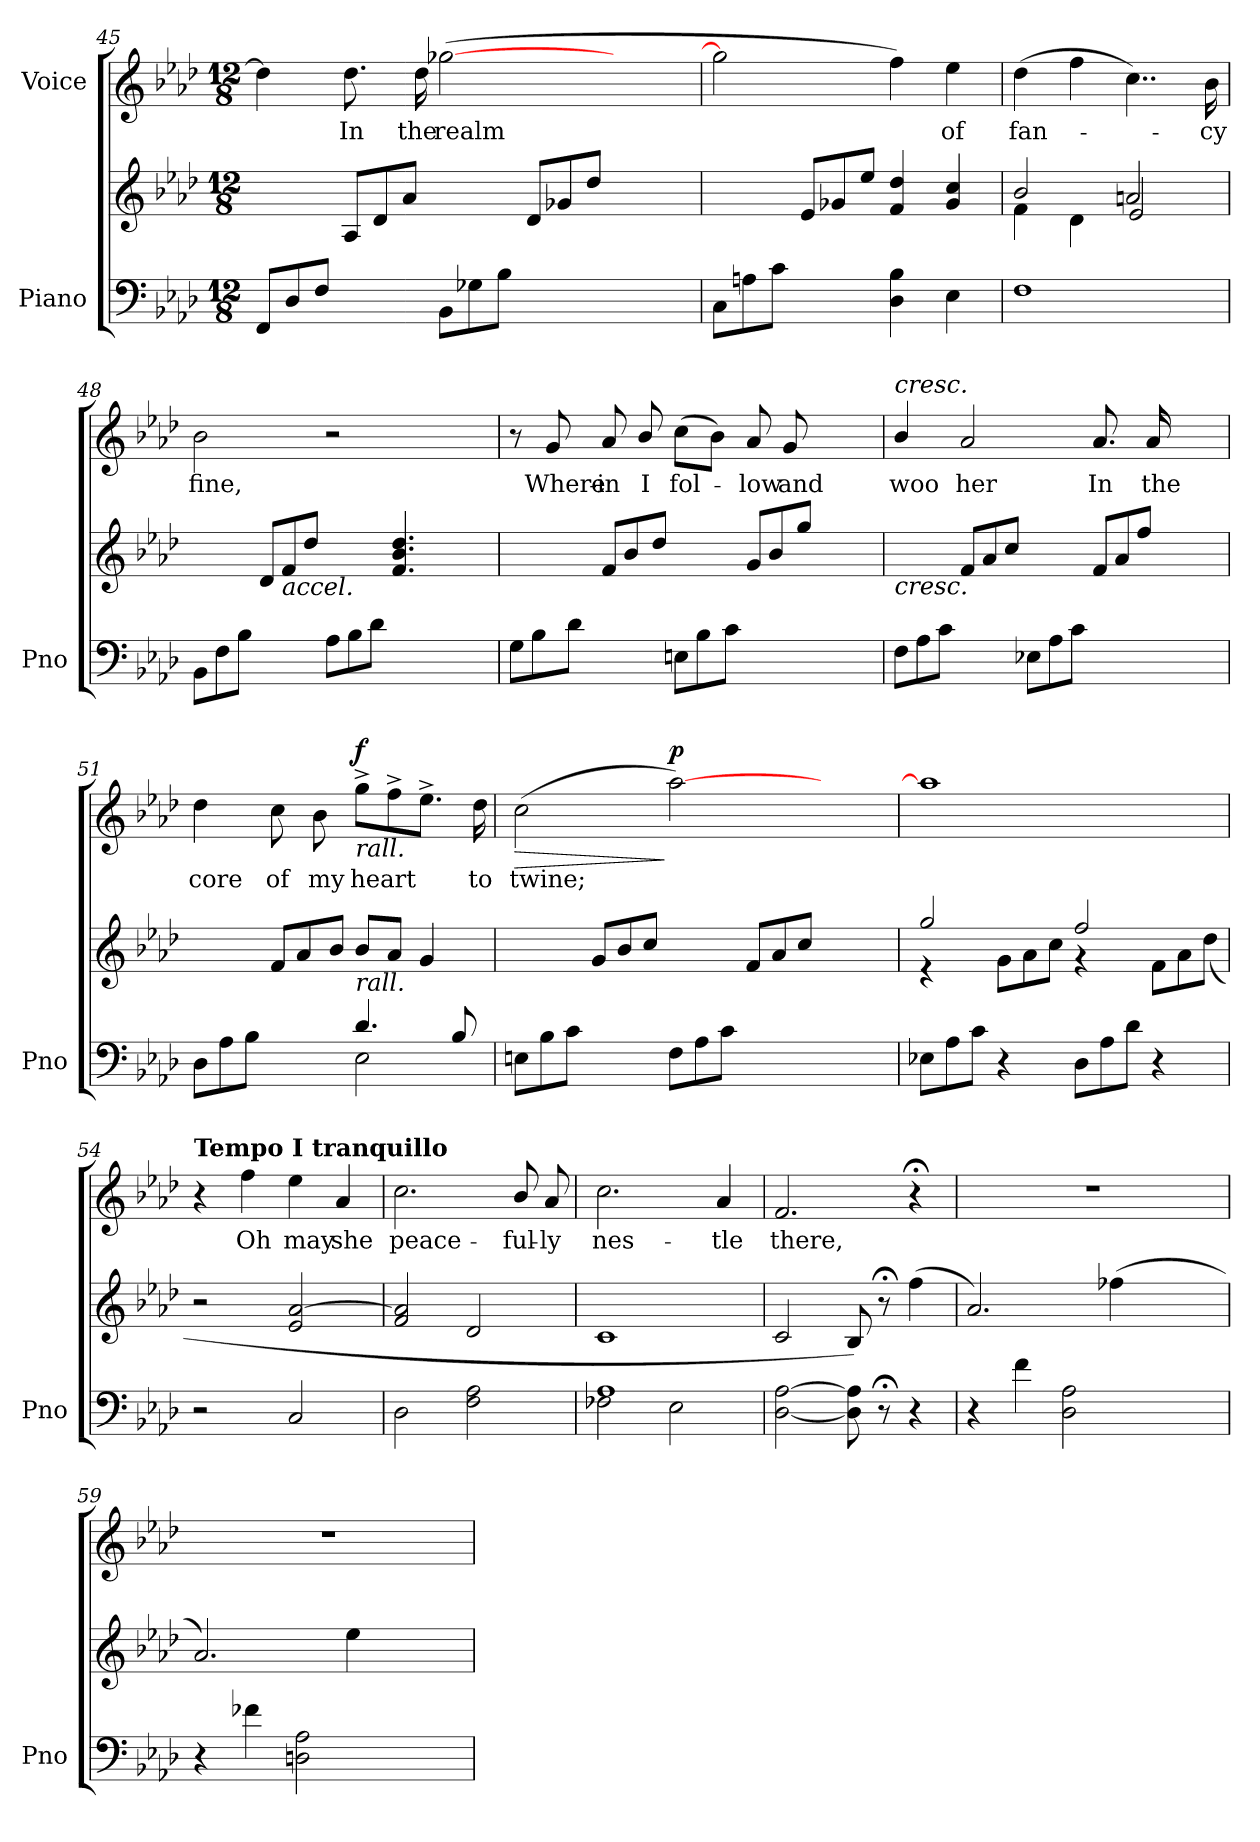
**kern	**kern	**kern	**text	**dynam
*part2	*part2	*part1	*part1	*part1
*staff3	*staff2	*staff1	*staff1	*staff1
*I"Piano	*	*I"Voice	*	*
*I'Pno	*	*	*	*
!!LO:LB:g=z
*clefF4	*clefG2	*clefG2	*	*
*k[b-e-a-d-]	*k[b-e-a-d-]	*k[b-e-a-d-]	*	*
*M12/8	*M12/8	*M12/8	*	*
*Xtuplet	*	*	*	*
=45	=45	=45	=45	=45
*^	*	*	*	*
(12FF/L	1.ryy	4ryy	4dd-\]	.	.
12D-/	.	.	.	.	.
12F/J	.	.	.	.	.
*	*	*Xtuplet	*	*	*
!	!	!	!	!LO:LY:b	!
4ryy	.	12A-/L	8.dd-\	In	.
.	.	12d-/	.	.	.
.	.	12a-/J)	.	.	.
!	!	!	!	!LO:LY:b	!
.	.	.	16dd-\	the	.
!	!	!	!	!LO:LY:b	!
(12BB-\L	.	4ryy	([2gg-X\	realm	.
12G-X\	.	.	.	.	.
12B-\J	.	.	.	.	.
2.ryy	.	12d-/L	.	.	.
.	.	12g-X/	.	.	.
.	.	12dd-/J)	.	.	.
.	.	2ryy	2ryy	.	.
=46	=46	=46	=46	=46	=46
(12C\L	2ryy	4ryy	2gg-\]	.	.
12An\	.	.	.	.	.
12c\J	.	.	.	.	.
2.ryy	.	12e-/L	.	.	.
.	.	12g-X/	.	.	.
.	.	12ee-/J)	.	.	.
.	4D-\ 4B-\	4f/ 4dd-/	4ff\)	.	.
!	!	!	!	!LO:LY:b	!
.	4E-\	4g-/ 4cc/	4ee-\	of	.
!!LO:LB:g=z
=47	=47	=47	=47	=47	=47
*	*	*^	*	*	*
!	!	!	!	!	!LO:LY:b	!
*v	*v	*	*	*	*	*
1F	2b-/	4f\	(4dd-\	fan-	.
.	.	4d-\	4ff\	.	.
.	2an/	2e-/	4..cc\)	.	.
!	!	!	!	!LO:LY:b	!
.	.	.	16b-\	-cy	.
*	*v	*v	*	*	*
=48	=48	=48	=48	=48
*^	*	*	*	*
!	!	!	!	!LO:LY:b	!
(12BB-\L	1.ryy	4ryy	2b-\	fine,	.
12F\	.	.	.	.	.
12B-\J	.	.	.	.	.
4ryy	.	12d-/L	.	.	.
!	!	!LO:TX:b:i:t=accel.	!	!	!
.	.	12f/	.	.	.
.	.	12dd-/J)	.	.	.
12A-\L	.	4ryy	2r	.	.
12B-\	.	.	.	.	.
12d-\J	.	.	.	.	.
2.ryy	.	6.f/ 6.b-/ 6.dd-/	.	.	.
.	.	2ryy	2ryy	.	.
!!LO:LB:g=z
=49	=49	=49	=49	=49	=49
(12G\L	1.ryy	4ryy	8r	.	.
12B-\	.	.	.	.	.
!	!	!	!	!LO:LY:b	!
.	.	.	8g/	Where-	.
12d-\J	.	.	.	.	.
!	!	!	!	!LO:LY:b	!
4ryy	.	12f/L	8a-/	-in	.
.	.	12b-/	.	.	.
!	!	!	!	!LO:LY:b	!
.	.	.	8b-/	I	.
.	.	12dd-/J)	.	.	.
!	!	!	!	!LO:LY:b	!
(12En\L	.	4ryy	(8cc\L	fol-	.
12B-\	.	.	.	.	.
.	.	.	8b-\J)	.	.
12c\J	.	.	.	.	.
!	!	!	!	!LO:LY:b	!
2.ryy	.	12g/L	8a-/	-low	.
.	.	12b-/	.	.	.
!	!	!	!	!LO:LY:b	!
.	.	.	8g/	and	.
.	.	12gg/J)	.	.	.
.	.	2ryy	2ryy	.	.
=50	=50	=50	=50	=50	=50
!	!	!	!LO:TX:a:i:t=cresc.	!	!
!	!	!LO:TX:b:i:t=cresc.	!	!	!
!	!	!	!	!LO:LY:b	!
(12F\L	1.ryy	4ryy	4b-/	woo	.
12A-\	.	.	.	.	.
12c\J	.	.	.	.	.
!	!	!	!	!LO:LY:b	!
4ryy	.	12f/L	2a-/	her	.
.	.	12a-/	.	.	.
.	.	12cc/J)	.	.	.
(12E-X\L	.	4ryy	.	.	.
12A-\	.	.	.	.	.
12c\J	.	.	.	.	.
!	!	!	!	!LO:LY:b	!
2.ryy	.	12f/L	8.a-/	In	.
.	.	12a-/	.	.	.
.	.	12ff/J)	.	.	.
!	!	!	!	!LO:LY:b	!
.	.	.	16a-/	the	.
.	.	2ryy	2ryy	.	.
!!LO:PB:g=z
=51	=51	=51	=51	=51	=51
*	*^	*	*	*	*
!	!	!	!	!	!LO:LY:b	!
(12D-\L	2ryy	2ryy	4ryy	4dd-\	core	.
12A-\	.	.	.	.	.	.
12B-\J	.	.	.	.	.	.
!	!	!	!	!	!LO:LY:b	!
2.ryy	.	.	12f/L	8cc\	of	.
.	.	.	12a-/	.	.	.
!	!	!	!	!	!LO:LY:b	!
.	.	.	.	8b-\	my	.
.	.	.	12b-/J)	.	.	.
!	!	!	!	!LO:TX:b:i:t=rall.	!	!
!	!	!	!LO:TX:b:i:t=rall.	!	!	!
!	!	!	!	!	!LO:LY:b	!LO:DY:a
.	4.d-/	2E-\	8b-/L	8gg^\L	heart	f
.	.	.	8a-/J	8ff^\	.	.
.	.	.	4g/	8.ee-^\J	.	.
.	8B-/	.	.	.	.	.
!	!	!	!	!	!LO:LY:b	!
.	.	.	.	16dd-\	to	.
*	*v	*v	*	*	*	*
=52	=52	=52	=52	=52	=52
!	!	!	!	!LO:LY:b	!LO:HP:b
(12En\L	1.ryy	4ryy	(2cc\	twine;	>
12B-\	.	.	.	.	.
12c\J	.	.	.	.	.
4ryy	.	12g/L	.	.	.
.	.	12b-/	.	.	.
.	.	12cc/J)	.	.	.
!	!	!	!	!	!LO:DY:n=1:a
(12F\L	.	4ryy	[2aa-\)	.	] p
12A-\	.	.	.	.	.
12c\J	.	.	.	.	.
2.ryy	.	12f/L	.	.	.
.	.	12a-/	.	.	.
.	.	12cc/J)	.	.	.
.	.	2ryy	2ryy	.	.
*v	*v	*	*	*	*
!!LO:LB:g=z
=53	=53	=53	=53	=53
*	*^	*	*	*
(12E-X\L	2gg/	4r	1aa-]	.	.
12A-\	.	.	.	.	.
12c\J	.	.	.	.	.
4r	.	12g\L	.	.	.
.	.	12a-\	.	.	.
.	.	(12cc\J	.	.	.
12D-\L	2ff/	4r	.	.	.
12A-\	.	.	.	.	.
12d-\J	.	.	.	.	.
4r	.	12f\L	.	.	.
.	.	12a-\	.	.	.
.	.	(12dd-\J	.	.	.
=54	=54	=54	=54	=54	=54
!	!	!	!LO:TX:a:B:t=Tempo I tranquillo	!	!
*	*v	*v	*	*	*
2r	2r	4r	.	.
!	!	!	!LO:LY:b	!
.	.	4ff\	Oh	.
!	!	!	!LO:LY:b	!
2C/	2e-/ [2a-/	4ee-\	may	.
!	!	!	!LO:LY:b	!
.	.	4a-/	she	.
!!LO:LB:g=z
=55	=55	=55	=55	=55
!	!	!	!LO:LY:b	!
2D-\	2f/ 2a-/]	2.cc\	peace-	.
2F\ 2A-\	2d-/	.	.	.
!	!	!	!LO:LY:b	!
.	.	8b-/	-ful-	.
!	!	!	!LO:LY:b	!
.	.	8a-/	-ly	.
=56	=56	=56	=56	=56
*^	*	*	*	*
!	!	!	!	!LO:LY:b	!
1A-	2F-X\	1c	2.cc\	nes-	.
.	2E-\	.	.	.	.
!	!	!	!	!LO:LY:b	!
.	.	.	4a-/	-tle	.
*v	*v	*	*	*	*
=57	=57	=57	=57	=57
!	!	!	!LO:LY:b	!
[2D-\ [2A-\	2c/	2.f/	there,	.
8D-\] 8A-\]	8B-/)	.	.	.
8r;<	8r;<	.	.	.
4r	(4ff\	4r;<	.	.
!!LO:LB:g=z
=58	=58	=58	=58	=58
!	!	!LO:TX:a:color=#FFFFFF:t=.	!	!
4r	2.a-/)	1.r	.	.
4f\	.	.	.	.
2D-\ 2A-\	.	.	.	.
.	(4ff-X\	.	.	.
2ryy	2ryy	.	.	.
=59	=59	=59	=59	=59
4r	2.a-/)	1.r	.	.
4f-X\	.	.	.	.
2Dn\ 2A-\	.	.	.	.
.	4ee-\	.	.	.
2ryy	2ryy	.	.	.
=	=	=	=	=
*-	*-	*-	*-	*-
